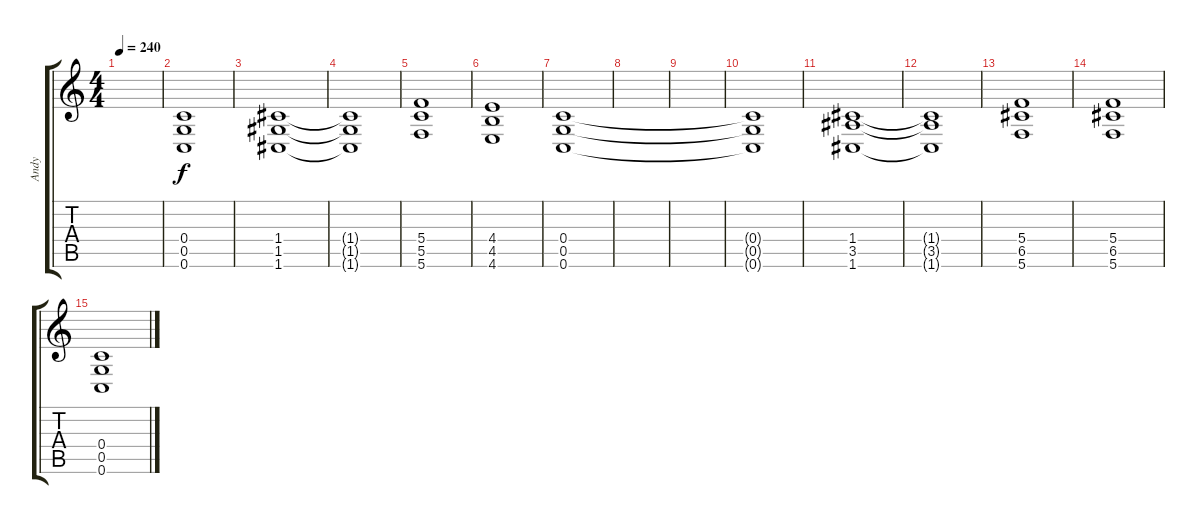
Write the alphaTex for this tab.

\track ("Andy" "Andy") {instrument distortionguitar}
\staff {score tabs}
\tuning (D4 A3 F3 C3 G2 C2) {hide}
\ts (4 4)
\tempo 240
\clef g2
\ks c
|
(0.4{t} 0.5{t} 0.6{t}).1 |
(1.4 1.5 1.6).1 |
(1.4{t} 1.5{t} 1.6{t}).1 |
(5.4 5.5 5.6).1 |
(4.4 4.5 4.6).1 |
(0.4 0.5 0.6).1 |
|
|
(0.4{t} 0.5{t} 0.6{t}).1 |
(1.4 3.5 1.6).1 |
(1.4{t} 3.5{t} 1.6{t}).1 |
(5.4 6.5 5.6).1 |
(5.4 6.5 5.6).1 |
(0.4 0.5 0.6).1
